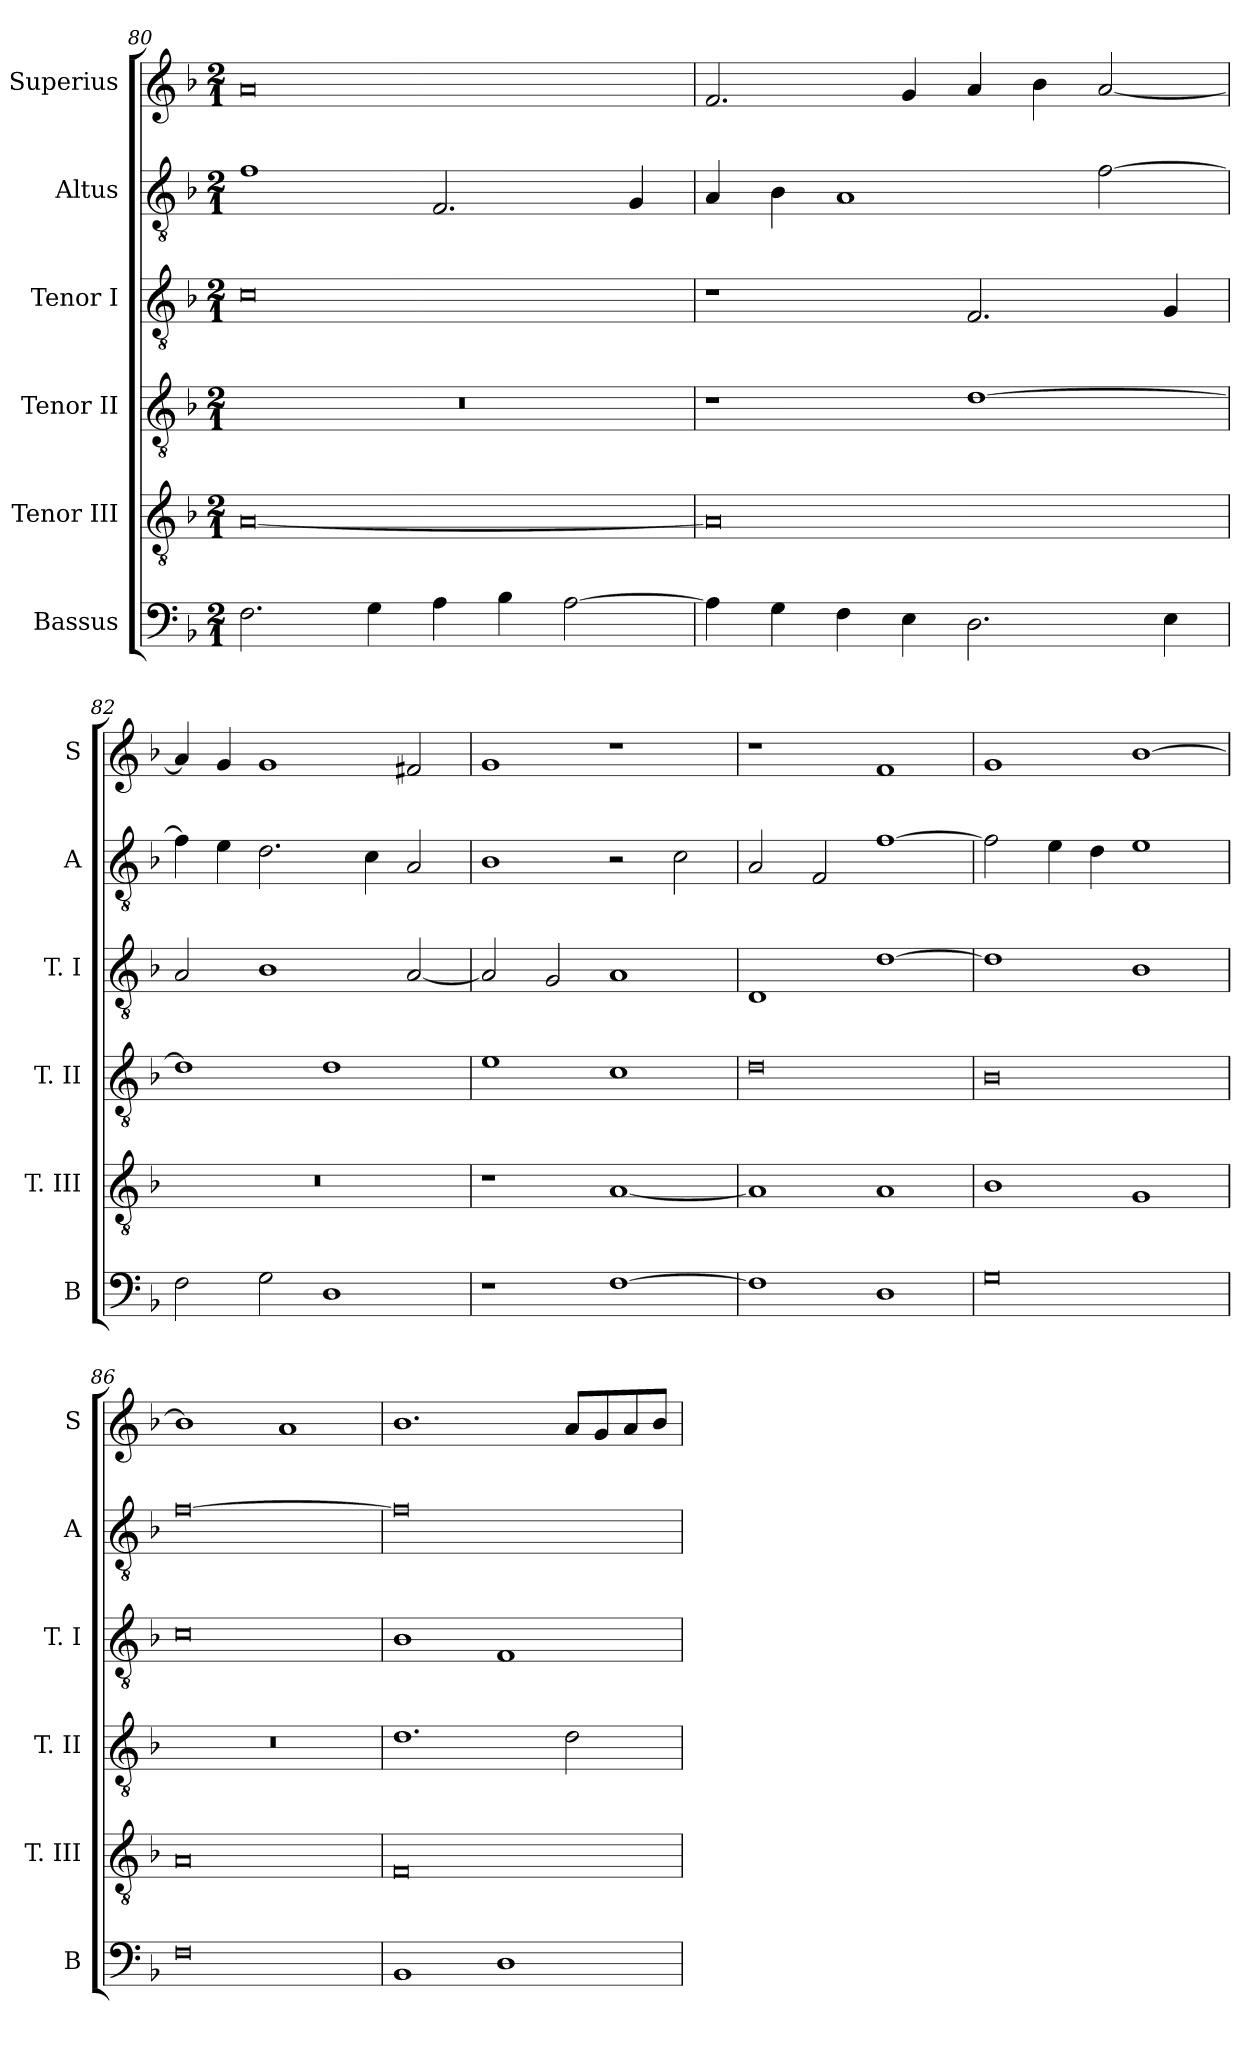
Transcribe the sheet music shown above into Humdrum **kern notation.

**kern	**kern	**kern	**kern	**kern	**kern
*part6	*part5	*part4	*part3	*part2	*part1
*staff6	*staff5	*staff4	*staff3	*staff2	*staff1
*I"Bassus	*I"Tenor III	*I"Tenor II	*I"Tenor I	*I"Altus	*I"Superius
*I'B	*I'T. III	*I'T. II	*I'T. I	*I'A	*I'S
*clefF4	*clefGv2	*clefGv2	*clefGv2	*clefGv2	*clefG2
*k[b-]	*k[b-]	*k[b-]	*k[b-]	*k[b-]	*k[b-]
*F:	*F:	*F:	*F:	*F:	*F:
*M2/1	*M2/1	*M2/1	*M2/1	*M2/1	*M2/1
=80	=80	=80	=80	=80	=80
2.F	[0A	0r	0c	1f	0a
4G	.	.	.	.	.
4A	.	.	.	2.F	.
4B-	.	.	.	.	.
[2A	.	.	.	.	.
.	.	.	.	4G	.
=81	=81	=81	=81	=81	=81
4A]	0A]	1r	1r	4A	2.f
4G	.	.	.	4B-	.
4F	.	.	.	1A	.
4E	.	.	.	.	4g
2.D	.	[1d	2.F	.	4a
.	.	.	.	.	4b-
.	.	.	.	[2f	[2a
4E	.	.	4G	.	.
=82	=82	=82	=82	=82	=82
2F	0r	1d]	2A	4f]	4a]
.	.	.	.	4e	4g
2G	.	.	1B-	2.d	1g
1D	.	1d	.	.	.
.	.	.	.	4c	.
.	.	.	[2A	2A	2f#X
=83	=83	=83	=83	=83	=83
1r	1r	1e	2A]	1B-	1g
.	.	.	2G	.	.
[1F	[1A	1c	1A	2r	1r
.	.	.	.	2c	.
=84	=84	=84	=84	=84	=84
1F]	1A]	0d	1D	2A	1r
.	.	.	.	2F	.
1D	1A	.	[1d	[1f	1f
=85	=85	=85	=85	=85	=85
0G	1B-	0B-	1d]	2f]	1g
.	.	.	.	4e	.
.	.	.	.	4d	.
.	1G	.	1B-	1e	[1b-
=86	=86	=86	=86	=86	=86
0F	0A	0r	0c	[0f	1b-]
.	.	.	.	.	1a
=87	=87	=87	=87	=87	=87
1BB-	0F	1.d	1B-	0f]	1.b-
1D	.	.	1F	.	.
.	.	2d	.	.	8aL
.	.	.	.	.	8g
.	.	.	.	.	8a
.	.	.	.	.	8b-J
=	=	=	=	=	=
*-	*-	*-	*-	*-	*-
